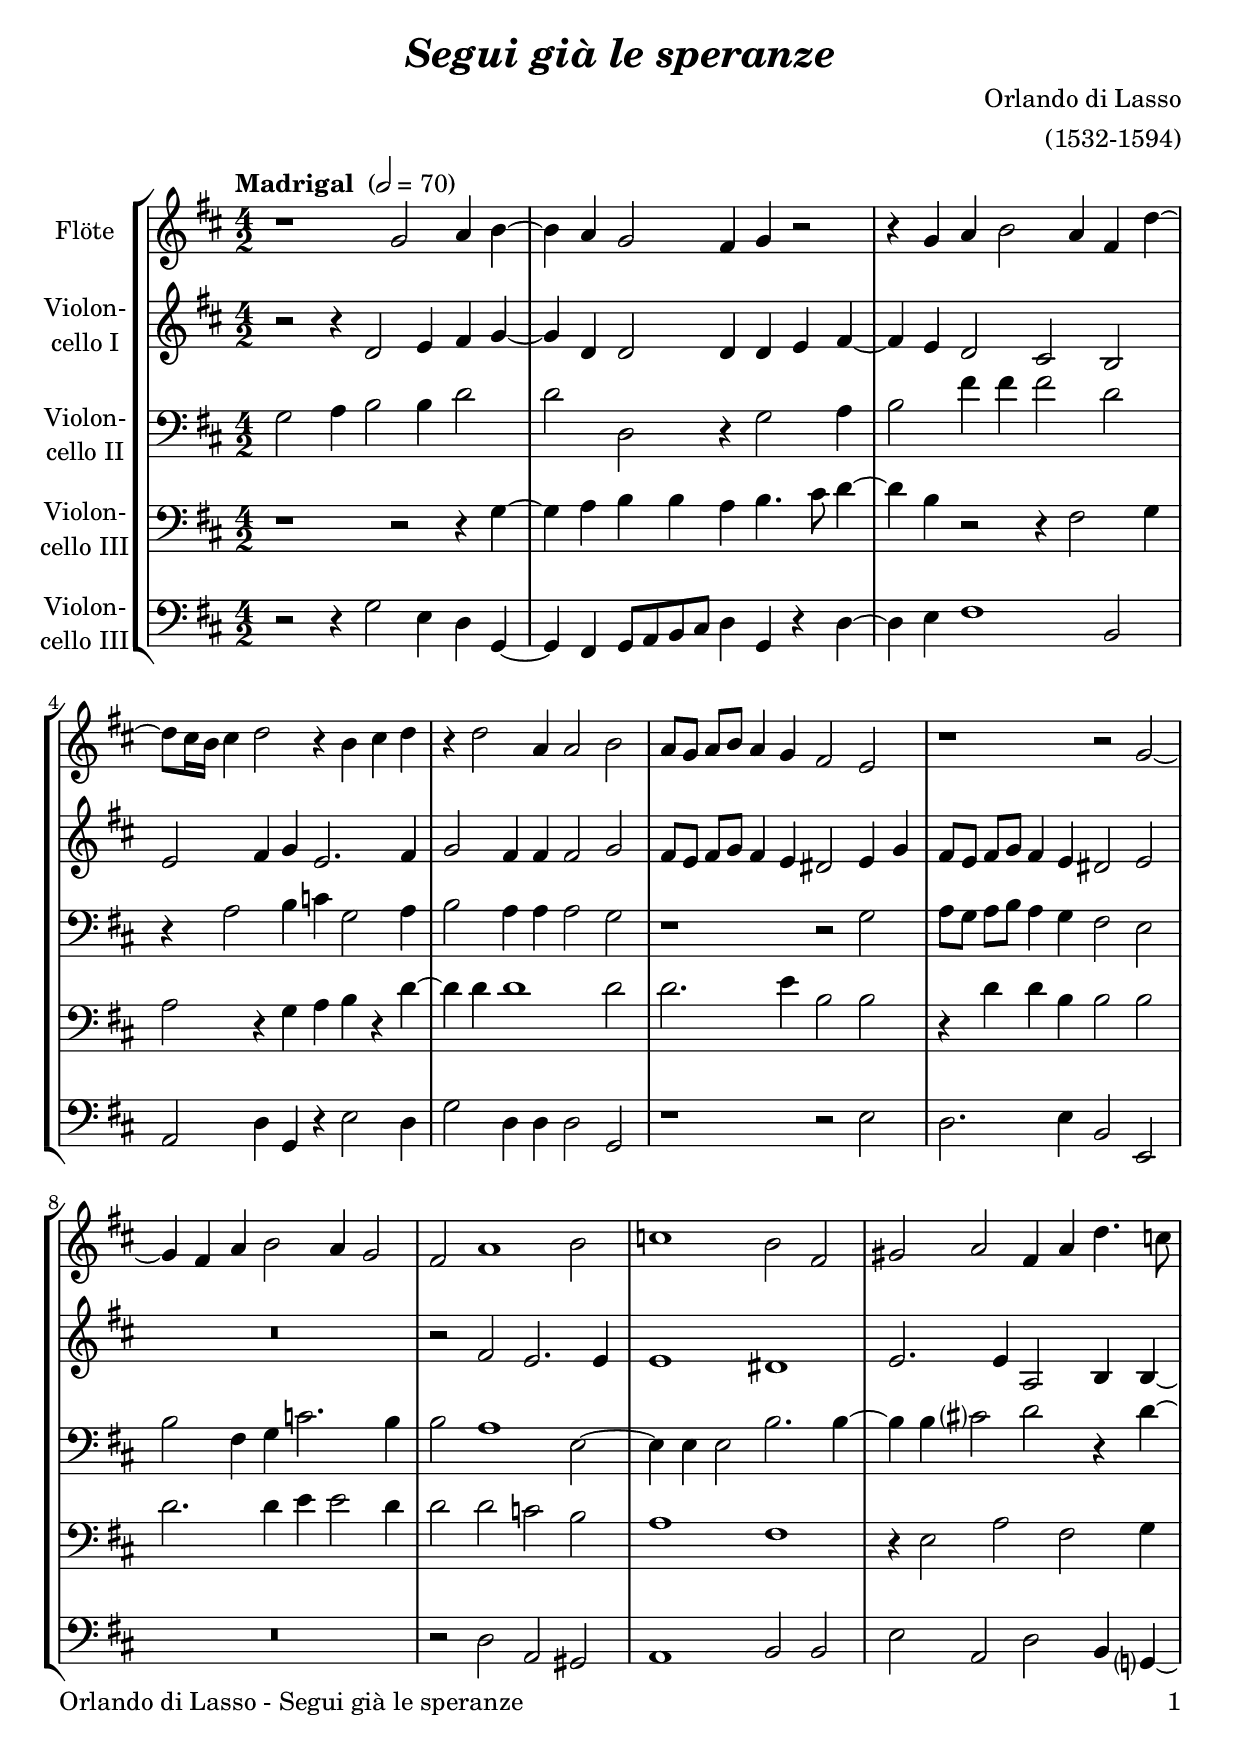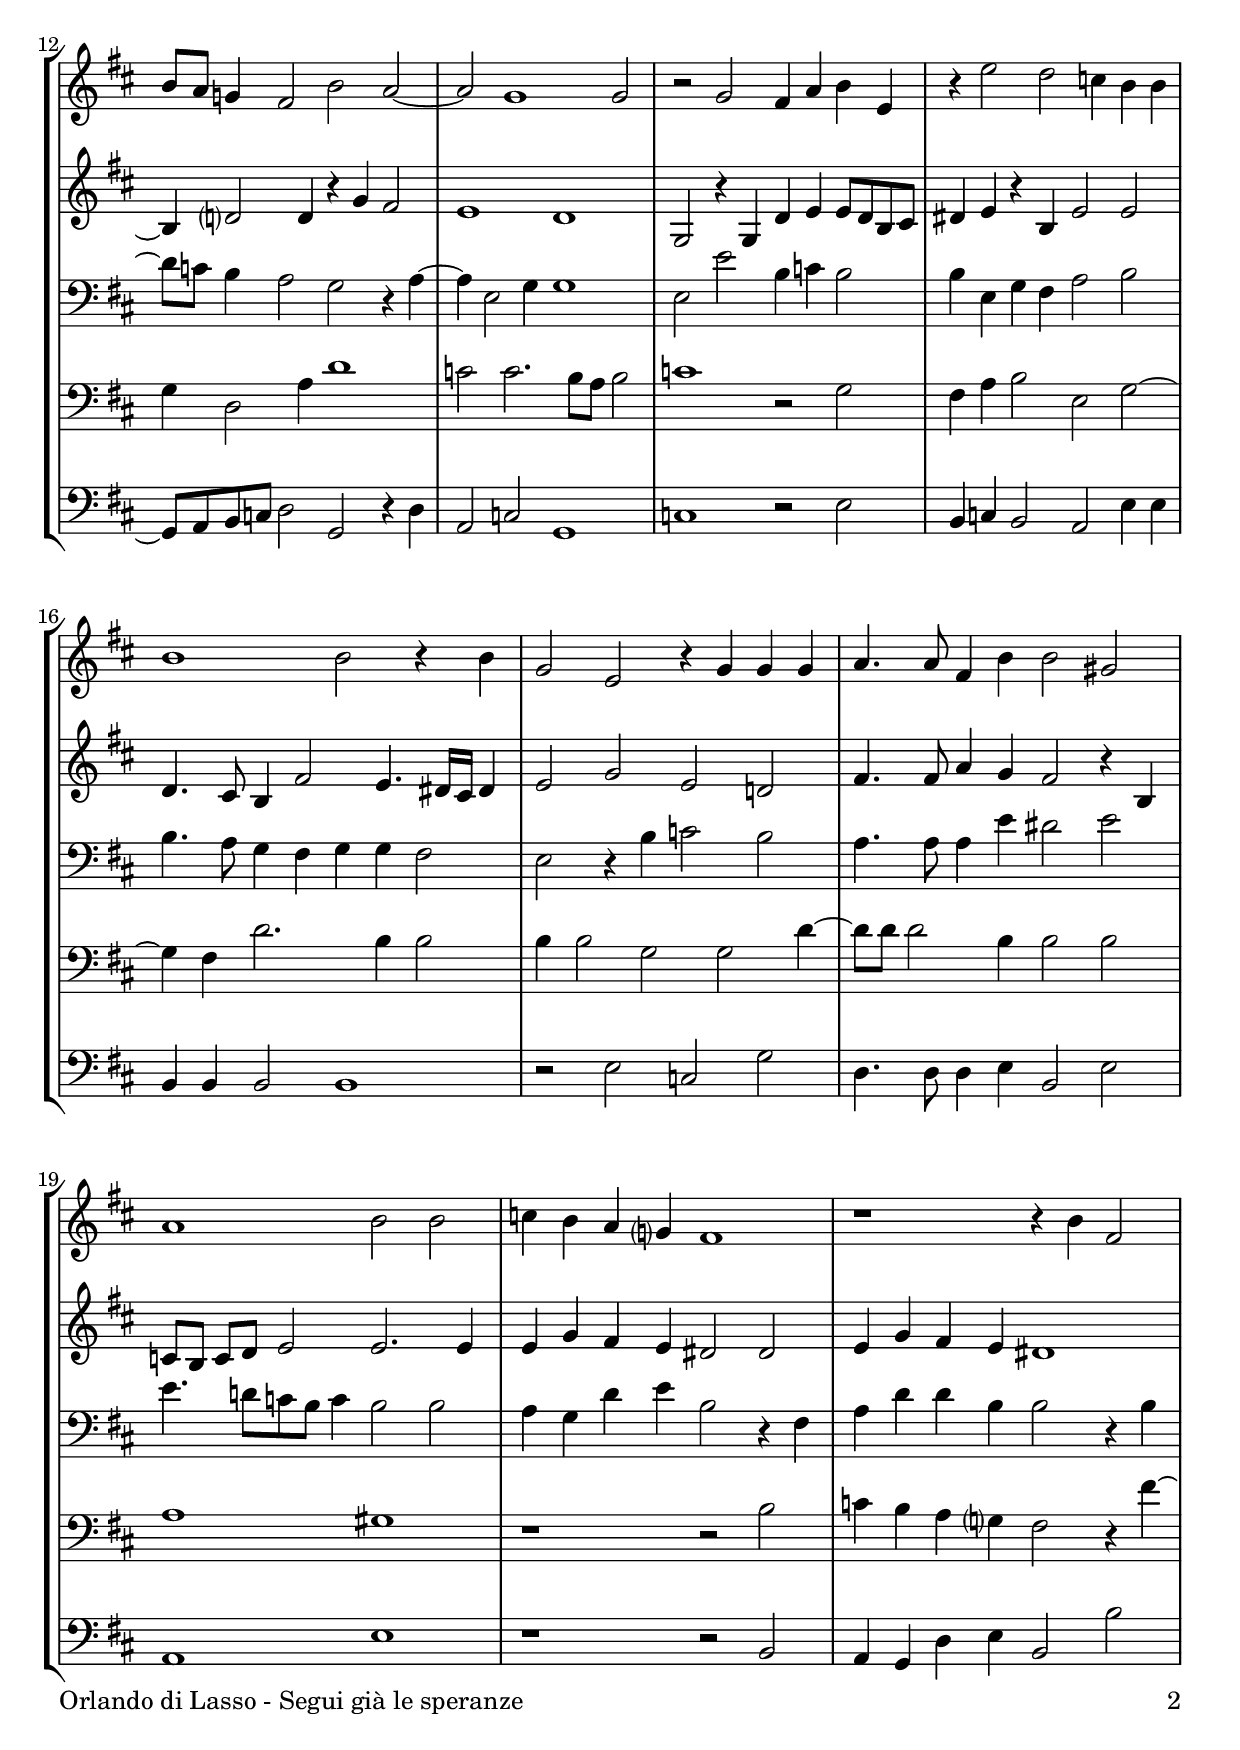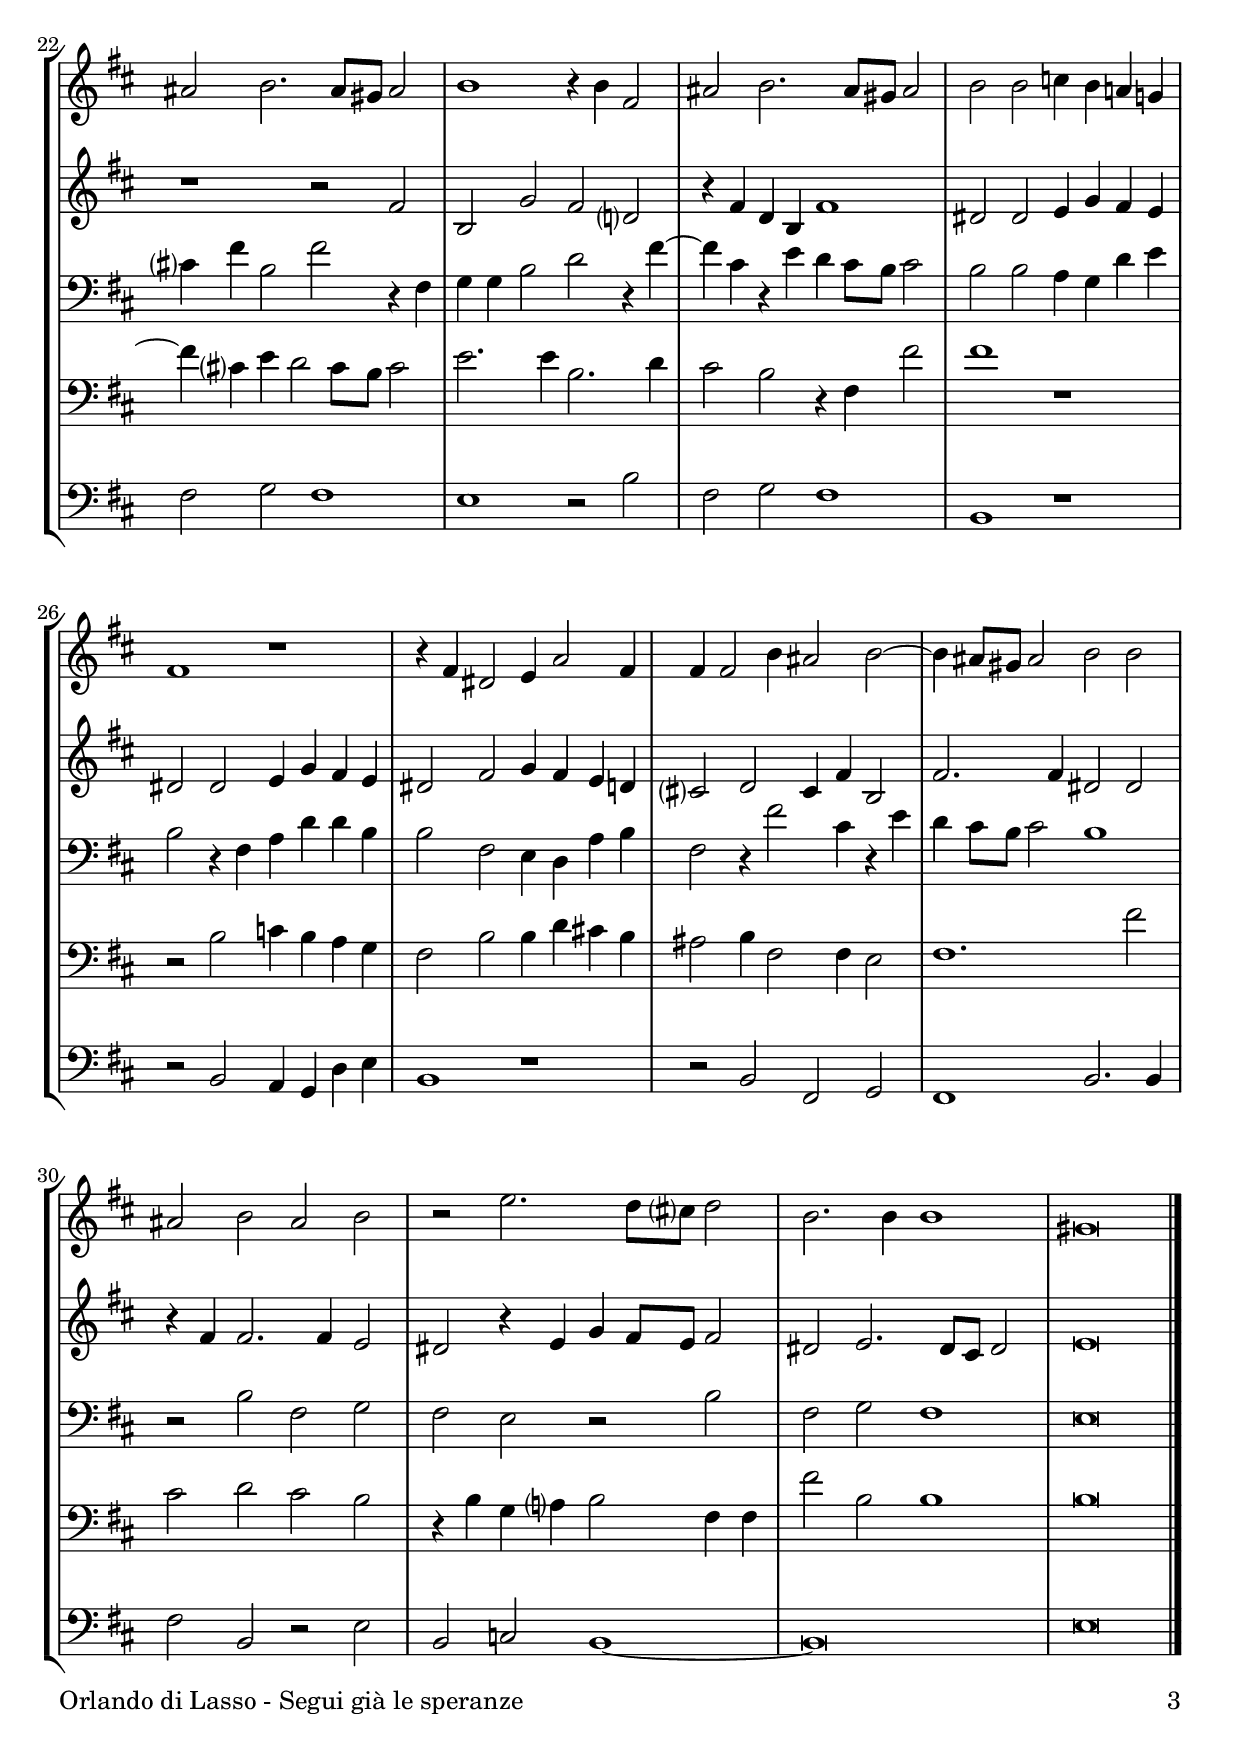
\version "2.18.2"
\include "deutsch.ly"
  
#(set-global-staff-size 22)

\header {
  title     = \markup \bold \italic "Segui già le speranze"
  composer  = "Orlando di Lasso"
  arranger  = "(1532-1594)"
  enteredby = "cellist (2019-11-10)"
%  piece     = ""
}

voiceconsts = {
  \key d \major
  \time 4/2
  \clef "bass"
%  \numericTimeSignature
  \compressFullBarRests
  % Set default beaming for all staves
  \set Timing.beamExceptions = #'()
  \set Timing.baseMoment     = #(ly:make-moment 1 4)
  \set Timing.beatStructure  = #'(1 1 1)
  \tempo "Madrigal " 2=70
}

micl = "clarinet"
mifl = "flute"
miob = "oboe"
mifh = "french horn"
misx = "tenor sax"
mist = "string ensemble 1"
miba = "cello"
%miba = "bassoon"
mikl = "harpsichord"

va = \relative c'' {
  \voiceconsts
  \clef "treble"

  r1 g2 a4 h~
  h a g2 fis4 g r2
  r4 g a h2 a4 fis d'~
  d8 cis16 h cis4 d2 r4 h cis d

  r4 d2 a4 a2 h
  a8 g a h a4 g fis2 e
  r1 r2 g~
  g4 fis a h2 a4 g2
  fis a1 h2

  c1 h2 fis
  gis a fis4 a d4. c8
  h a g!4 fis2 h a~
  a g1 g2
  r g fis4 a h e,

  r e'2 d c4 h h
  h1 h2 r4 h
  g2 e r4 g g g
  a4. a8 fis4 h h2 gis
  a1 h2 h

  c4 h a g? fis1
  r r4 h fis2
  ais h2. ais8 gis ais2
  h1 r4 h fis2
  ais h2. ais8 gis ais2

  h h c4 h a! g!
  fis1 r
  r4 fis dis2 e4 a2 fis4
  fis fis2 h4 ais2 h~

  h4 ais8 gis ais2 h h
  ais h ais h
  r e2. d8 cis? d2
  h2. h4 h1
  gis\breve \bar "|."
}

vb = \relative c' {
  \voiceconsts
  \clef "treble"

  r2 r4 d2 e4 fis g~
  g d d2 d4 d e fis~
  fis e d2 cis h
  e fis4 g e2. fis4

  g2 fis4 fis fis2 g
  fis8 e fis g fis4 e dis2 e4 g
  fis8 e fis g fis4 e dis2 e
  R\breve
  r2 fis e2. e4

  e1 dis
  e2. e4 a,2 h4 h~
  h d?2 d4 r g fis2
  e1 d
  g,2 r4 g d' e e8 d h cis

  dis4 e r h e2 e
  d4. cis8 h4 fis'2 e4. dis16 cis dis4
  e2 g e d!
  fis4. fis8 a4 g fis2 r4 h,

  c8 h c d e2 e2. e4
  e g fis e dis2 dis
  e4 g fis e dis1
  r r2 fis

  h, g' fis d?
  r4 fis d h fis'1
  dis2 dis e4 g fis e
  dis2 dis e4 g fis e

  dis2 fis g4 fis e d
  cis?2 d cis4 fis h,2
  fis'2. fis4 dis2 dis
  r4 fis fis2. fis4 e2

  dis r4 e g fis8 e fis2
  dis e2. dis8 cis dis2
  e\breve \bar "|."
}

vc = \relative c' {
  \voiceconsts

  g2 a4 h2 h4 d2
  d d, r4 g2 a4
  h2 fis'4 fis fis2 d
  r4 a2 h4 c g2 a4
  h2 a4 a a2 g

  r1 r2 g
  a8 g a h a4 g fis2 e
  h' fis4 g c2. h4
  h2 a1 e2~
  e4 e e2 h'2. h4~

  h h cis?2 d r4 d~
  d8 c h4 a2 g r4 a~
  a e2 g4 g1
  e2 e' h4 c h2

  h4 e, g fis a2 h
  h4. a8 g4 fis g g fis2
  e r4 h' c2 h
  a4. a8 a4 e' dis2 e

  e4. d!8[ c h] c4 h2 h
  a4 g d' e h2 r4 fis
  a d d h h2 r4 h

  cis? fis h,2 fis' r4 fis,
  g g h2 d r4 fis~
  fis cis r e d cis8 h cis2

  h h a4 g d' e
  h2 r4 fis a d d h
  h2 fis e4 d a' h

  fis2 r4 fis'2 cis4 r e
  d cis8 h cis2 h1
  r2 h fis g
  fis e r h'
  fis g fis1
  e\breve \bar "|."
}

vd = \relative c' {
  \voiceconsts

  r1 r2 r4 g~
  g a h h a h4. cis8 d4~
  d h r2 r4 fis2 g4
  a2 r4 g a h r d~
  d d d1 d2

  d2. e4 h2 h
  r4 d d h h2 h
  d2. d4 e e2 d4
  d2 d c h
  a1 fis

  r4 e2 a fis g4
  g d2 a'4 d1
  c2 c2. h8 a h2
  c1 r2 g
  fis4 a h2 e, g~

  g4 fis d'2. h4 h2
  h4 h2 g g d'4~
  d8 d d2 h4 h2 h
  a1 gis
  r r2 h

  c4 h a g? fis2 r4 fis'~
  fis cis? e d2 cis8 h cis2
  e2. e4 h2. d4
  cis2 h r4 fis fis'2

  fis1 r
  r2 h, c4 h a g
  fis2 h h4 d cis! h
  ais2 h4 fis2 fis4 e2
  fis1. fis'2

  cis d cis h
  r4 h g a? h2 fis4 fis
  fis'2 h, h1
  h\breve \bar "|."
}

ve = \relative c' {
  \voiceconsts

  r2 r4 g2 e4 d g,~
  g fis g8[ a h cis] d4 g, r d'~
  d e fis1 h,2
  a d4 g, r e'2 d4

  g2 d4 d d2 g,
  r1 r2 e'
  d2. e4 h2 e,
  R\breve
  r2 d' a gis
  a1 h2 h

  e a, d h4 g?~
  g8[ a h c] d2 g, r4 d'
  a2 c g1
  c r2 e
  h4 c h2 a e'4 e

  h h h2 h1
  r2 e c g'
  d4. d8 d4 e h2 e
  a,1 e'
  r r2 h

  a4 g d' e h2 h'
  fis g fis1
  e r2 h'
  fis g fis1
  h, r

  r2 h a4 g d' e
  h1 r
  r2 h fis g
  fis1 h2. h4
  fis'2 h, r e
  h c h1~
  h\breve
  e \bar "|."
}


music = \new StaffGroup <<
      \new Staff {
	\set Staff.midiInstrument = \mifl
	\set Staff.instrumentName = \markup \center-column { "Flöte" }
	\transpose d d { \va }
      }

      \new Staff {
	\set Staff.midiInstrument = \miba
	\set Staff.instrumentName = \markup \center-column { "Violon-" "cello I" }
	\transpose d d { \vb }
      }

      \new Staff {
	\set Staff.midiInstrument = \miba
	\set Staff.instrumentName = \markup \center-column { "Violon-" "cello II" }
	\transpose d d { \vc }
      }

      \new Staff {
	\set Staff.midiInstrument = \miba
	\set Staff.instrumentName = \markup \center-column { "Violon-" "cello III" }
	\transpose d d { \vd }
      }

      \new Staff {
	\set Staff.midiInstrument = \miba
	\set Staff.instrumentName = \markup \center-column { "Violon-" "cello III" }
	\transpose d d { \ve }
      }
>>

\book {
 \paper {
    print-page-number = ##t
    print-first-page-number = ##t
    oddHeaderMarkup = \markup \null
    evenHeaderMarkup = \markup \null
    oddFooterMarkup = \markup {
      \fill-line {
        \on-the-fly #print-page-number-check-first
	"Orlando di Lasso - Segui già le speranze" \fromproperty #'page:page-number-string
      }
    }
    evenFooterMarkup = \oddFooterMarkup
  }  \score {
    \music
    \layout {}
  }

  \score {
    \unfoldRepeats \music

    \midi {
      \context {
        \Score
      }
    }
  }
}
